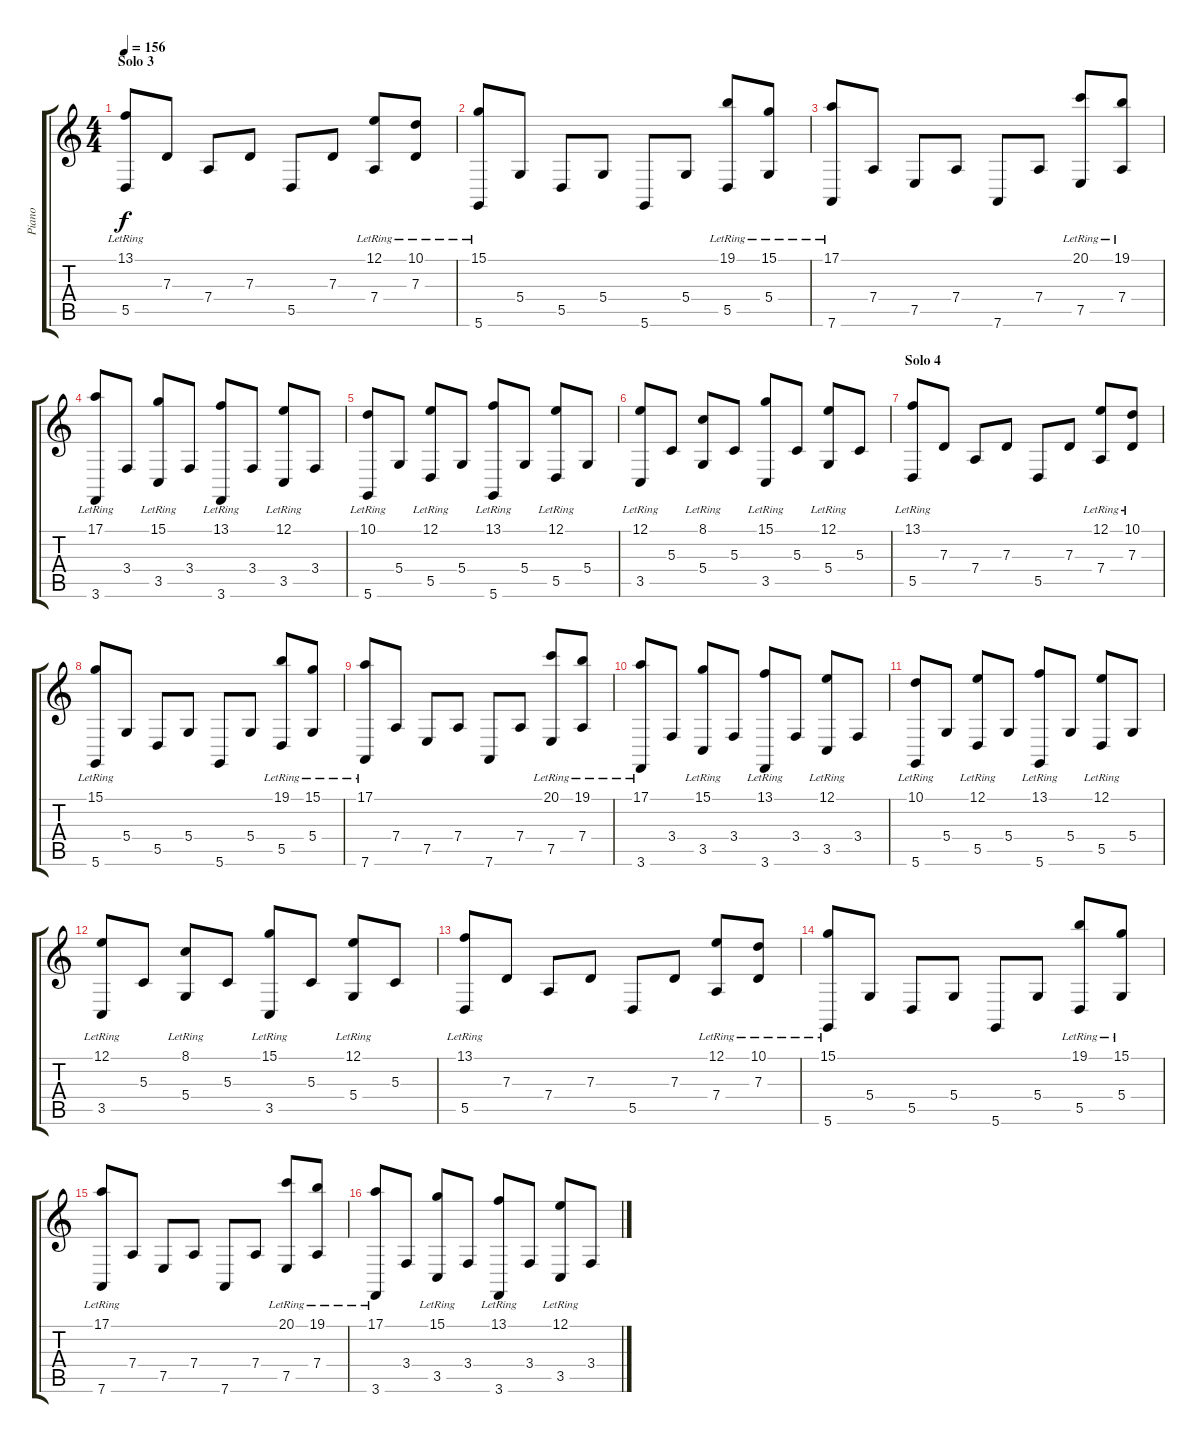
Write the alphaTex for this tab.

\track ("Piano" "Piano") {instrument acousticgrandpiano}
\staff {score tabs}
\tuning (E4 B3 G3 D3 A2 D2) {hide}
\ts (4 4)
\section ("" "Solo 3")
\tempo 156
\clef g2
\ks c
(13.1{lr} 5.5).8{dy f} 7.3.8 7.4.8 7.3.8 5.5.8 7.3.8 (12.1{lr} 7.4).8 (10.1{lr} 7.3).8 |
(15.1{lr} 5.6).8 5.4.8 5.5.8 5.4.8 5.6.8 5.4.8 (19.1{lr} 5.5).8 (15.1{lr} 5.4).8 |
(17.1{lr} 7.6).8 7.4.8 7.5.8 7.4.8 7.6.8 7.4.8 (20.1{lr} 7.5).8 (19.1{lr} 7.4).8 |
(17.1{lr} 3.6).8 3.4.8 (15.1{lr} 3.5).8 3.4.8 (13.1{lr} 3.6).8 3.4.8 (12.1{lr} 3.5).8 3.4.8 |
(10.1{lr} 5.6).8 5.4.8 (12.1{lr} 5.5).8 5.4.8 (13.1{lr} 5.6).8 5.4.8 (12.1{lr} 5.5).8 5.4.8 |
(12.1{lr} 3.5).8 5.3.8 (8.1{lr} 5.4).8 5.3.8 (15.1{lr} 3.5).8 5.3.8 (12.1{lr} 5.4).8 5.3.8 |
\section ("" "Solo 4")
(13.1{lr} 5.5).8 7.3.8 7.4.8 7.3.8 5.5.8 7.3.8 (12.1{lr} 7.4).8 (10.1{lr} 7.3).8 |
(15.1{lr} 5.6).8 5.4.8 5.5.8 5.4.8 5.6.8 5.4.8 (19.1{lr} 5.5).8 (15.1{lr} 5.4).8 |
(17.1{lr} 7.6).8 7.4.8 7.5.8 7.4.8 7.6.8 7.4.8 (20.1{lr} 7.5).8 (19.1{lr} 7.4).8 |
(17.1{lr} 3.6).8 3.4.8 (15.1{lr} 3.5).8 3.4.8 (13.1{lr} 3.6).8 3.4.8 (12.1{lr} 3.5).8 3.4.8 |
(10.1{lr} 5.6).8 5.4.8 (12.1{lr} 5.5).8 5.4.8 (13.1{lr} 5.6).8 5.4.8 (12.1{lr} 5.5).8 5.4.8 |
(12.1{lr} 3.5).8 5.3.8 (8.1{lr} 5.4).8 5.3.8 (15.1{lr} 3.5).8 5.3.8 (12.1{lr} 5.4).8 5.3.8 |
(13.1{lr} 5.5).8 7.3.8 7.4.8 7.3.8 5.5.8 7.3.8 (12.1{lr} 7.4).8 (10.1{lr} 7.3).8 |
(15.1{lr} 5.6).8 5.4.8 5.5.8 5.4.8 5.6.8 5.4.8 (19.1{lr} 5.5).8 (15.1{lr} 5.4).8 |
(17.1{lr} 7.6).8 7.4.8 7.5.8 7.4.8 7.6.8 7.4.8 (20.1{lr} 7.5).8 (19.1{lr} 7.4).8 |
(17.1{lr} 3.6).8 3.4.8 (15.1{lr} 3.5).8 3.4.8 (13.1{lr} 3.6).8 3.4.8 (12.1{lr} 3.5).8 3.4.8
